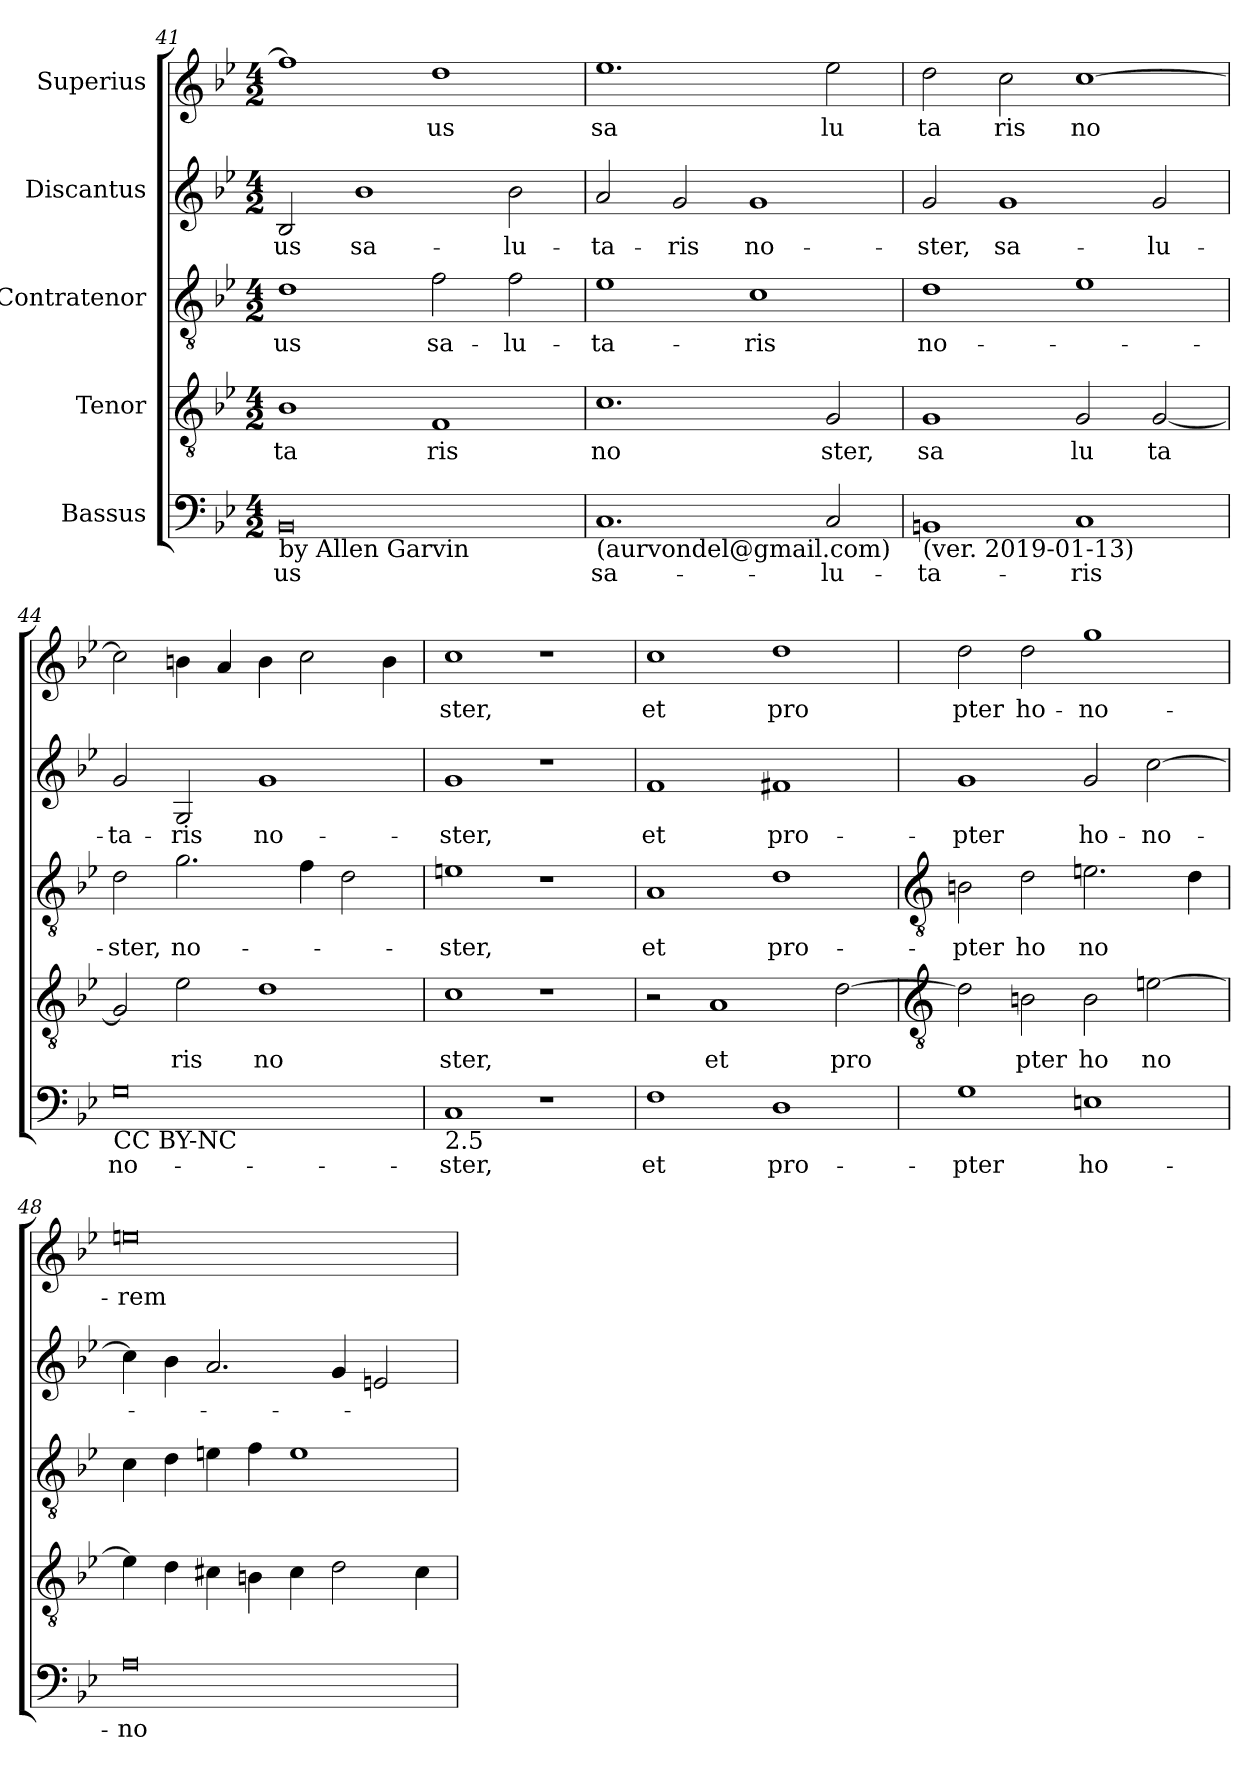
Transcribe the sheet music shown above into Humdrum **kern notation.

**kern	**text	**kern	**text	**kern	**text	**kern	**text	**kern	**text
*part5	*part5	*part4	*part4	*part3	*part3	*part2	*part2	*part1	*part1
*staff5	*staff5	*staff4	*staff4	*staff3	*staff3	*staff2	*staff2	*staff1	*staff1
*I"Bassus	*	*I"Tenor	*	*I"Contratenor	*	*I"Discantus	*	*I"Superius	*
*clefF4	*	*clefGv2	*	*clefGv2	*	*clefG2	*	*clefG2	*
*k[b-e-]	*	*k[b-e-]	*	*k[b-e-]	*	*k[b-e-]	*	*k[b-e-]	*
*B-:	*	*B-:	*	*B-:	*	*B-:	*	*B-:	*
*M4/2	*	*M4/2	*	*M4/2	*	*M4/2	*	*M4/2	*
=41	=41	=41	=41	=41	=41	=41	=41	=41	=41
!LO:TX:b:t=by Allen Garvin	!	!	!	!	!	!	!	!	!
!	!LO:LY:b	!	!LO:LY:b	!	!LO:LY:b	!	!LO:LY:b	!	!
0BB-	-us	1B-	ta	1d	-us	2B-/	-us	1ff]	.
!	!	!	!	!	!	!	!LO:LY:b	!	!
.	.	.	.	.	.	1b-	sa-	.	.
!	!	!	!LO:LY:b	!	!LO:LY:b	!	!	!	!LO:LY:b
.	.	1F	ris	2f\	sa-	.	.	1dd	us
!	!	!	!	!	!LO:LY:b	!	!LO:LY:b	!	!
.	.	.	.	2f\	-lu-	2b-\	-lu-	.	.
=42	=42	=42	=42	=42	=42	=42	=42	=42	=42
!LO:TX:b:t=(aurvondel@gmail.com)	!	!	!	!	!	!	!	!	!
!	!LO:LY:b	!	!LO:LY:b	!	!LO:LY:b	!	!LO:LY:b	!	!LO:LY:b
1.C	sa-	1.c	no	1e-	-ta-	2a/	-ta-	1.ee-	sa
!	!	!	!	!	!	!	!LO:LY:b	!	!
.	.	.	.	.	.	2g/	-ris	.	.
!	!	!	!	!	!LO:LY:b	!	!LO:LY:b	!	!
.	.	.	.	1c	-ris	1g	no-	.	.
!	!LO:LY:b	!	!LO:LY:b	!	!	!	!	!	!LO:LY:b
2C/	-lu-	2G/	ster,	.	.	.	.	2ee-\	lu
=43	=43	=43	=43	=43	=43	=43	=43	=43	=43
!LO:TX:b:t=(ver. 2019-01-13)	!	!	!	!	!	!	!	!	!
!	!LO:LY:b	!	!LO:LY:b	!	!LO:LY:b	!	!LO:LY:b	!	!LO:LY:b
1BBn	-ta-	1G	sa	1d	no-	2g/	-ster,	2dd\	ta
!	!	!	!	!	!	!	!LO:LY:b	!	!LO:LY:b
.	.	.	.	.	.	1g	sa-	2cc\	ris
!	!LO:LY:b	!	!LO:LY:b	!	!	!	!	!	!LO:LY:b
1C	-ris	2G/	lu	1e-	.	.	.	[1cc	no
!	!	!	!LO:LY:b	!	!	!	!LO:LY:b	!	!
.	.	[2G/	ta	.	.	2g/	-lu-	.	.
=44	=44	=44	=44	=44	=44	=44	=44	=44	=44
!LO:TX:b:t=CC BY-NC	!	!	!	!	!	!	!	!	!
!	!LO:LY:b	!	!	!	!LO:LY:b	!	!LO:LY:b	!	!
0G	no-	2G/]	.	2d\	-ster,	2g/	-ta-	2cc\]	.
!	!	!	!LO:LY:b	!	!LO:LY:b	!	!LO:LY:b	!	!
.	.	2e-\	ris	2.g\	no-	2G/	-ris	4bn\	.
.	.	.	.	.	.	.	.	4a/	.
!	!	!	!LO:LY:b	!	!	!	!LO:LY:b	!	!
.	.	1d	no	.	.	1g	no-	4b\	.
.	.	.	.	4f\	.	.	.	2cc\	.
.	.	.	.	2d\	.	.	.	.	.
.	.	.	.	.	.	.	.	4b\	.
=45	=45	=45	=45	=45	=45	=45	=45	=45	=45
!LO:TX:b:t=2.5	!	!	!	!	!	!	!	!	!
!	!LO:LY:b	!	!LO:LY:b	!	!LO:LY:b	!	!LO:LY:b	!	!LO:LY:b
1C	-ster,	1c	ster,	1en	-ster,	1g	-ster,	1cc	ster,
1r	.	1r	.	1r	.	1r	.	1r	.
=46	=46	=46	=46	=46	=46	=46	=46	=46	=46
!	!LO:LY:b	!	!	!	!LO:LY:b	!	!LO:LY:b	!	!LO:LY:b
1F	et	2r	.	1A	et	1f	et	1cc	et
!	!	!	!LO:LY:b	!	!	!	!	!	!
.	.	1A	et	.	.	.	.	.	.
!	!LO:LY:b	!	!	!	!LO:LY:b	!	!LO:LY:b	!	!LO:LY:b
1D	pro-	.	.	1d	pro-	1f#X	pro-	1dd	pro
!	!	!	!LO:LY:b	!	!	!	!	!	!
.	.	[2d\	pro	.	.	.	.	.	.
!!LO:LB:g=z
=47	=47	=47	=47	=47	=47	=47	=47	=47	=47
*	*	*clefGv2	*	*clefGv2	*	*	*	*	*
!	!LO:LY:b	!	!	!	!LO:LY:b	!	!LO:LY:b	!	!LO:LY:b
1G	-pter	2d\]	.	2Bn\	-pter	1g	-pter	2dd\	pter
!	!	!	!LO:LY:b	!	!LO:LY:b	!	!	!	!LO:LY:b
.	.	2Bn\	pter	2d\	ho	.	.	2dd\	ho-
!	!LO:LY:b	!	!LO:LY:b	!	!LO:LY:b	!	!LO:LY:b	!	!LO:LY:b
1En	ho-	2B\	ho	2.en\	no	2g/	ho-	1gg	-no-
!	!	!	!LO:LY:b	!	!	!	!LO:LY:b	!	!
.	.	[2en\	no	.	.	[2cc\	-no-	.	.
.	.	.	.	4d\	.	.	.	.	.
=48	=48	=48	=48	=48	=48	=48	=48	=48	=48
!	!LO:LY:b	!	!	!	!	!	!	!	!LO:LY:b
0A	-no-	4e\]	.	4c\	.	4cc\]	.	0een	-rem
.	.	4d\	.	4d\	.	4b-\	.	.	.
.	.	4c#X\	.	4en\	.	2.a/	.	.	.
.	.	4Bn\	.	4f\	.	.	.	.	.
.	.	4c#\	.	1e	.	.	.	.	.
.	.	2d\	.	.	.	4g/	.	.	.
.	.	.	.	.	.	2en/	.	.	.
.	.	4c#\	.	.	.	.	.	.	.
=	=	=	=	=	=	=	=	=	=
*-	*-	*-	*-	*-	*-	*-	*-	*-	*-
